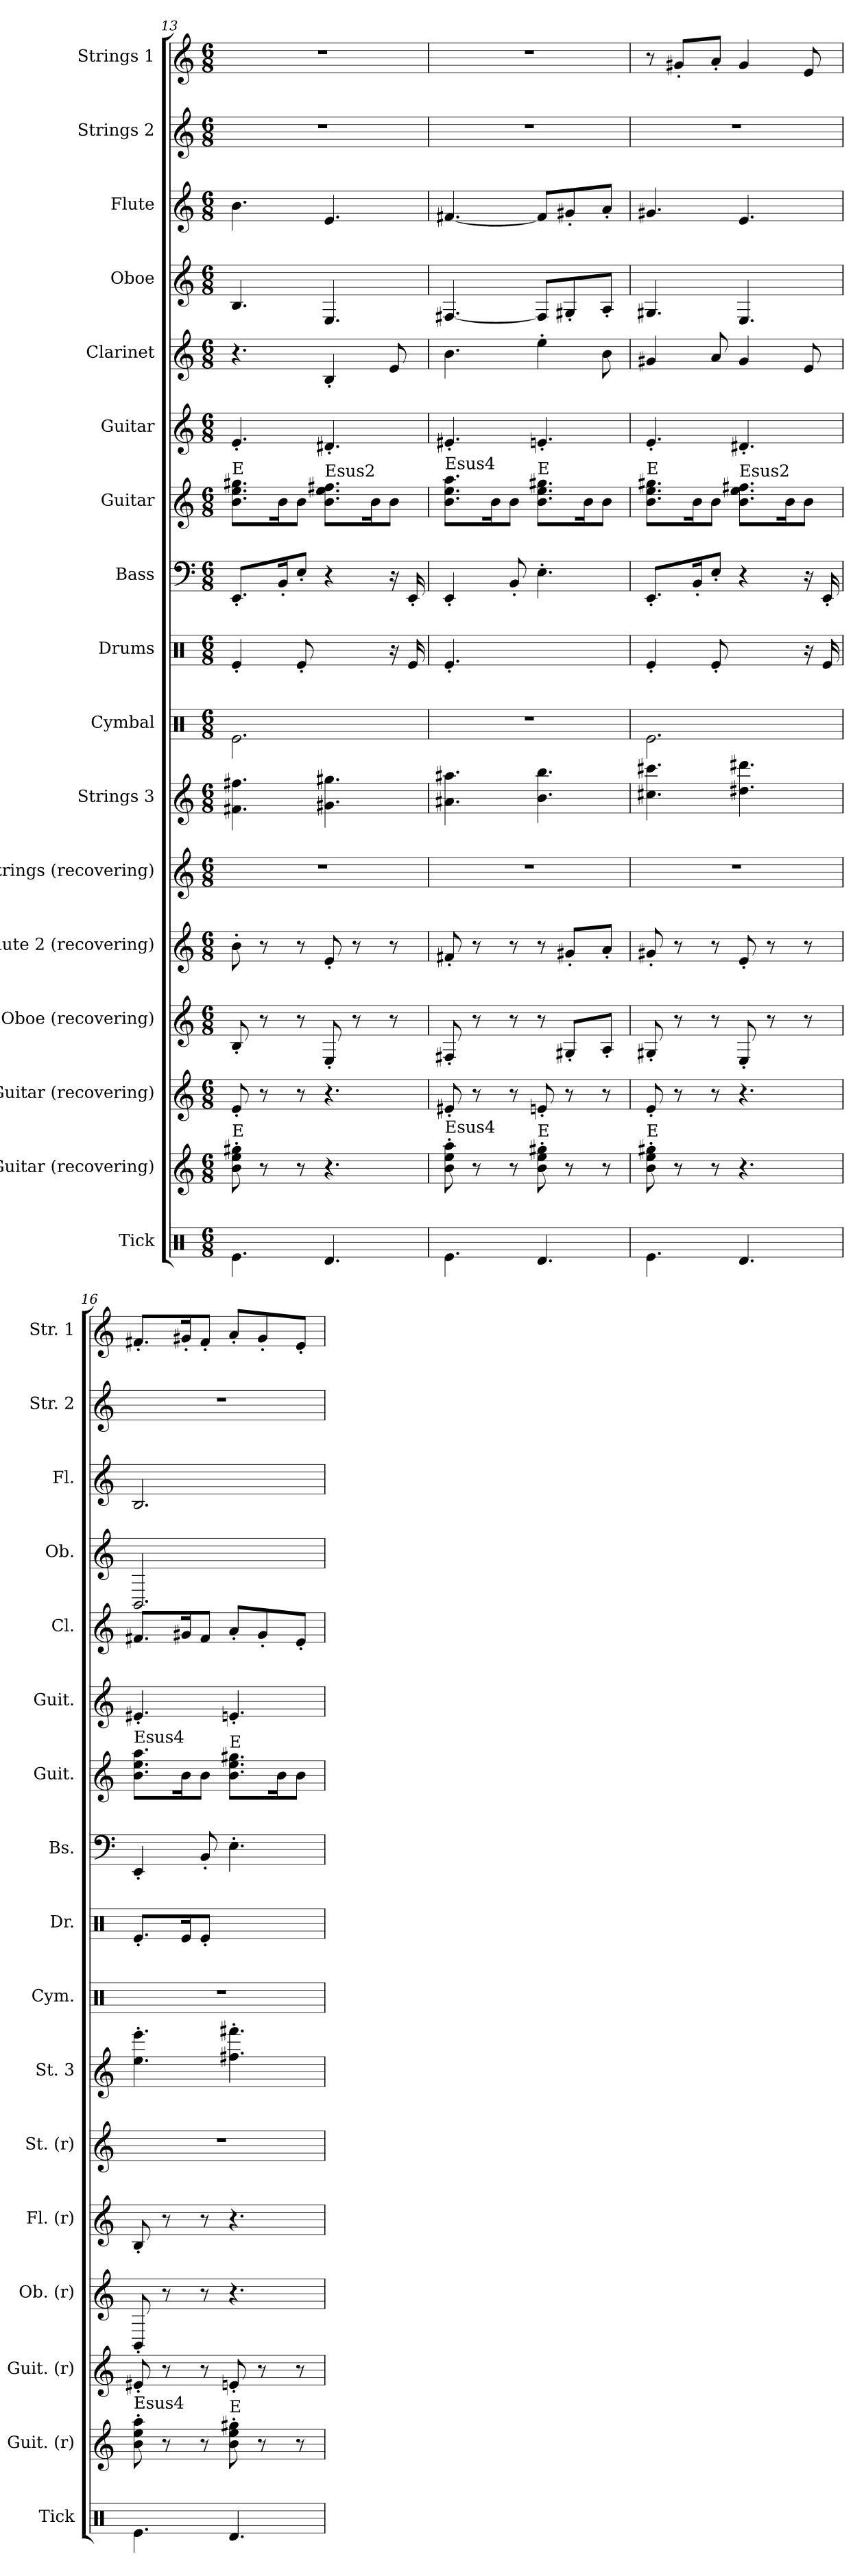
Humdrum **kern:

**kern	**kern	**kern	**kern	**kern	**kern	**kern	**kern	**kern	**kern	**kern	**kern	**kern	**kern	**kern	**kern	**kern
*part17	*part16	*part15	*part14	*part13	*part12	*part11	*part10	*part9	*part8	*part7	*part6	*part5	*part4	*part3	*part2	*part1
*staff17	*staff16	*staff15	*staff14	*staff13	*staff12	*staff11	*staff10	*staff9	*staff8	*staff7	*staff6	*staff5	*staff4	*staff3	*staff2	*staff1
*I"Tick	*I"Guitar (recovering)	*I"Guitar (recovering)	*I"Oboe (recovering)	*I"Flute 2 (recovering)	*I"Strings (recovering)	*I"Strings 3	*I"Cymbal	*I"Drums	*I"Bass	*I"Guitar	*I"Guitar	*I"Clarinet	*I"Oboe	*I"Flute	*I"Strings 2	*I"Strings 1
*I'Tick	*I'Guit. (r)	*I'Guit. (r)	*I'Ob. (r)	*I'Fl. (r)	*I'St. (r)	*I'St. 3	*I'Cym.	*I'Dr.	*I'Bs.	*I'Guit.	*I'Guit.	*I'Cl.	*I'Ob.	*I'Fl.	*I'Str. 2	*I'Str. 1
*clefX	*clefG2	*clefG2	*clefG2	*clefG2	*clefG2	*clefG2	*clefX	*clefX	*clefF4	*clefG2	*clefG2	*clefG2	*clefG2	*clefG2	*clefG2	*clefG2
*	*ITrd7c12	*	*	*	*ITrd7c12	*ITrd7c12	*	*	*ITrd7c12	*ITrd7c12	*	*ITrd7c12	*	*	*ITrd7c12	*ITrd7c12
*k[]	*k[]	*k[]	*k[]	*k[]	*k[]	*k[]	*k[]	*k[]	*k[]	*k[]	*k[]	*k[]	*k[]	*k[]	*k[]	*k[]
*M6/8	*M6/8	*M6/8	*M6/8	*M6/8	*M6/8	*M6/8	*M6/8	*M6/8	*M6/8	*M6/8	*M6/8	*M6/8	*M6/8	*M6/8	*M6/8	*M6/8
=13	=13	=13	=13	=13	=13	=13	=13	=13	=13	=13	=13	=13	=13	=13	=13	=13
!	!	!	!	!	!	!	!	!	!	!LO:TX:a:t=E	!	!	!	!	!	!
!	!LO:TX:a:t=E	!	!	!	!	!	!	!	!	!	!	!	!	!	!	!
4.Re\	8B\' 8e\' 8g#X\'	8e'/	8B'/	8b'\	2.r	4.F#X\ 4.f#X\	2.Re\	4Re'/	8.EEE'/L	8.B\ 8.e\ 8.g#X\L	4.e'/	4.r	4.B/	4.b\	2.r	2.r
.	8r	8r	8r	8r	.	.	.	.	.	.	.	.	.	.	.	.
.	.	.	.	.	.	.	.	.	16BBB'/K	16B\ 16e\yy 16g#\yyK	.	.	.	.	.	.
.	8r	8r	8r	8r	.	.	.	8Re'/	8EE'/J	8B\ 8e\yy 8g#\yyJ	.	.	.	.	.	.
!	!	!	!	!	!	!	!	!	!	!LO:TX:a:t=Esus2	!	!	!	!	!	!
4.Rd/	4.r	4.r	8E'/	8e'/	.	4.G#X\ 4.g#X\	.	4R'\	4r	8.B\ 8.e\ 8.f#X\L	4.d#X'/	4BB'/	4.E/	4.e/	.	.
.	.	.	8r	8r	.	.	.	.	.	.	.	.	.	.	.	.
.	.	.	.	.	.	.	.	.	.	16B\ 16e\yy 16f#\yyK	.	.	.	.	.	.
.	.	.	8r	8r	.	.	.	16r	16r	8B\ 8e\yy 8f#\yyJ	.	8E/	.	.	.	.
.	.	.	.	.	.	.	.	16Re/	16EEE'/	.	.	.	.	.	.	.
=14	=14	=14	=14	=14	=14	=14	=14	=14	=14	=14	=14	=14	=14	=14	=14	=14
!	!	!	!	!	!	!	!	!	!	!LO:TX:a:t=Esus4	!	!	!	!	!	!
!	!LO:TX:a:t=Esus4	!	!	!	!	!	!	!	!	!	!	!	!	!	!	!
4.Re\	8B\' 8e\' 8a\'	8e#X'/	8F#X'/	8f#X'/	2.r	4.A#X\ 4.a#X\	2.r	4.Re'/	4EEE'/	8.B\ 8.e\ 8.a\L	4.e#X'/	4.B\	[4.F#X/	[4.f#X/	2.r	2.r
.	8r	8r	8r	8r	.	.	.	.	.	.	.	.	.	.	.	.
.	.	.	.	.	.	.	.	.	.	16B\ 16e\yy 16a\yyK	.	.	.	.	.	.
.	8r	8r	8r	8r	.	.	.	.	8BBB'/	8B\ 8e\yy 8a\yyJ	.	.	.	.	.	.
!	!	!	!	!	!	!	!	!	!	!LO:TX:a:t=E	!	!	!	!	!	!
!	!LO:TX:a:t=E	!	!	!	!	!	!	!	!	!	!	!	!	!	!	!
4.Rd/	8B\' 8e\' 8g#X\'	8en'/	8r	8r	.	4.B\ 4.b\	.	4.R'\	4.EE'\	8.B\ 8.e\ 8.g#X\L	4.en'/	4e'\	8F#/L]	8f#/L]	.	.
.	8r	8r	8G#X'/L	8g#X'/L	.	.	.	.	.	.	.	.	8G#X'/	8g#X'/	.	.
.	.	.	.	.	.	.	.	.	.	16B\ 16e\yy 16g#\yyK	.	.	.	.	.	.
.	8r	8r	8A'/J	8a'/J	.	.	.	.	.	8B\ 8e\yy 8g#\yyJ	.	8B\	8A'/J	8a'/J	.	.
!!LO:PB:g=z
=15	=15	=15	=15	=15	=15	=15	=15	=15	=15	=15	=15	=15	=15	=15	=15	=15
!	!	!	!	!	!	!	!	!	!	!LO:TX:a:t=E	!	!	!	!	!	!
!	!LO:TX:a:t=E	!	!	!	!	!	!	!	!	!	!	!	!	!	!	!
4.Re\	8B\' 8e\' 8g#X\'	8e'/	8G#X'/	8g#X'/	2.r	4.c#X\ 4.cc#X\	2.Re\	4Re'/	8.EEE'/L	8.B\ 8.e\ 8.g#X\L	4.e'/	4G#X/	4.G#X/	4.g#X/	2.r	8r
.	8r	8r	8r	8r	.	.	.	.	.	.	.	.	.	.	.	8G#X'/L
.	.	.	.	.	.	.	.	.	16BBB'/K	16B\ 16e\yy 16g#\yyK	.	.	.	.	.	.
.	8r	8r	8r	8r	.	.	.	8Re'/	8EE'/J	8B\ 8e\yy 8g#\yyJ	.	8A/	.	.	.	8A'/J
!	!	!	!	!	!	!	!	!	!	!LO:TX:a:t=Esus2	!	!	!	!	!	!
4.Rd/	4.r	4.r	8E'/	8e'/	.	4.d#X\ 4.dd#X\	.	4R'\	4r	8.B\ 8.e\ 8.f#X\L	4.d#X'/	4G#/	4.E/	4.e/	.	4G#/
.	.	.	8r	8r	.	.	.	.	.	.	.	.	.	.	.	.
.	.	.	.	.	.	.	.	.	.	16B\ 16e\yy 16f#\yyK	.	.	.	.	.	.
.	.	.	8r	8r	.	.	.	16r	16r	8B\ 8e\yy 8f#\yyJ	.	8E/	.	.	.	8E/
.	.	.	.	.	.	.	.	16Re/	16EEE'/	.	.	.	.	.	.	.
=16	=16	=16	=16	=16	=16	=16	=16	=16	=16	=16	=16	=16	=16	=16	=16	=16
!	!	!	!	!	!	!	!	!	!	!LO:TX:a:t=Esus4	!	!	!	!	!	!
!	!LO:TX:a:t=Esus4	!	!	!	!	!	!	!	!	!	!	!	!	!	!	!
4.Re\	8B\' 8e\' 8a\'	8e#X'/	8BB'/	8B'/	2.r	4.e\' 4.ee\'	2.r	8.Re'/L	4EEE'/	8.B\ 8.e\ 8.a\L	4.e#X'/	8.F#X/L	2.BB/	2.B/	2.r	8.F#X'/L
.	8r	8r	8r	8r	.	.	.	.	.	.	.	.	.	.	.	.
.	.	.	.	.	.	.	.	16Re/K	.	16B\ 16e\yy 16a\yyK	.	16G#X/K	.	.	.	16G#X'/K
.	8r	8r	8r	8r	.	.	.	8Re'/J	8BBB'/	8B\ 8e\yy 8a\yyJ	.	8F#/J	.	.	.	8F#'/J
!	!	!	!	!	!	!	!	!	!	!LO:TX:a:t=E	!	!	!	!	!	!
!	!LO:TX:a:t=E	!	!	!	!	!	!	!	!	!	!	!	!	!	!	!
4.Rd/	8B\' 8e\' 8g#X\'	8en'/	4.r	4.r	.	4.f#X\' 4.ff#X\'	.	4.R'\	4.EE'\	8.B\ 8.e\ 8.g#X\L	4.en'/	8A'/L	.	.	.	8A'/L
.	8r	8r	.	.	.	.	.	.	.	.	.	8G#'/	.	.	.	8G#'/
.	.	.	.	.	.	.	.	.	.	16B\ 16e\yy 16g#\yyK	.	.	.	.	.	.
.	8r	8r	.	.	.	.	.	.	.	8B\ 8e\yy 8g#\yyJ	.	8E'/J	.	.	.	8E'/J
=	=	=	=	=	=	=	=	=	=	=	=	=	=	=	=	=
*-	*-	*-	*-	*-	*-	*-	*-	*-	*-	*-	*-	*-	*-	*-	*-	*-
